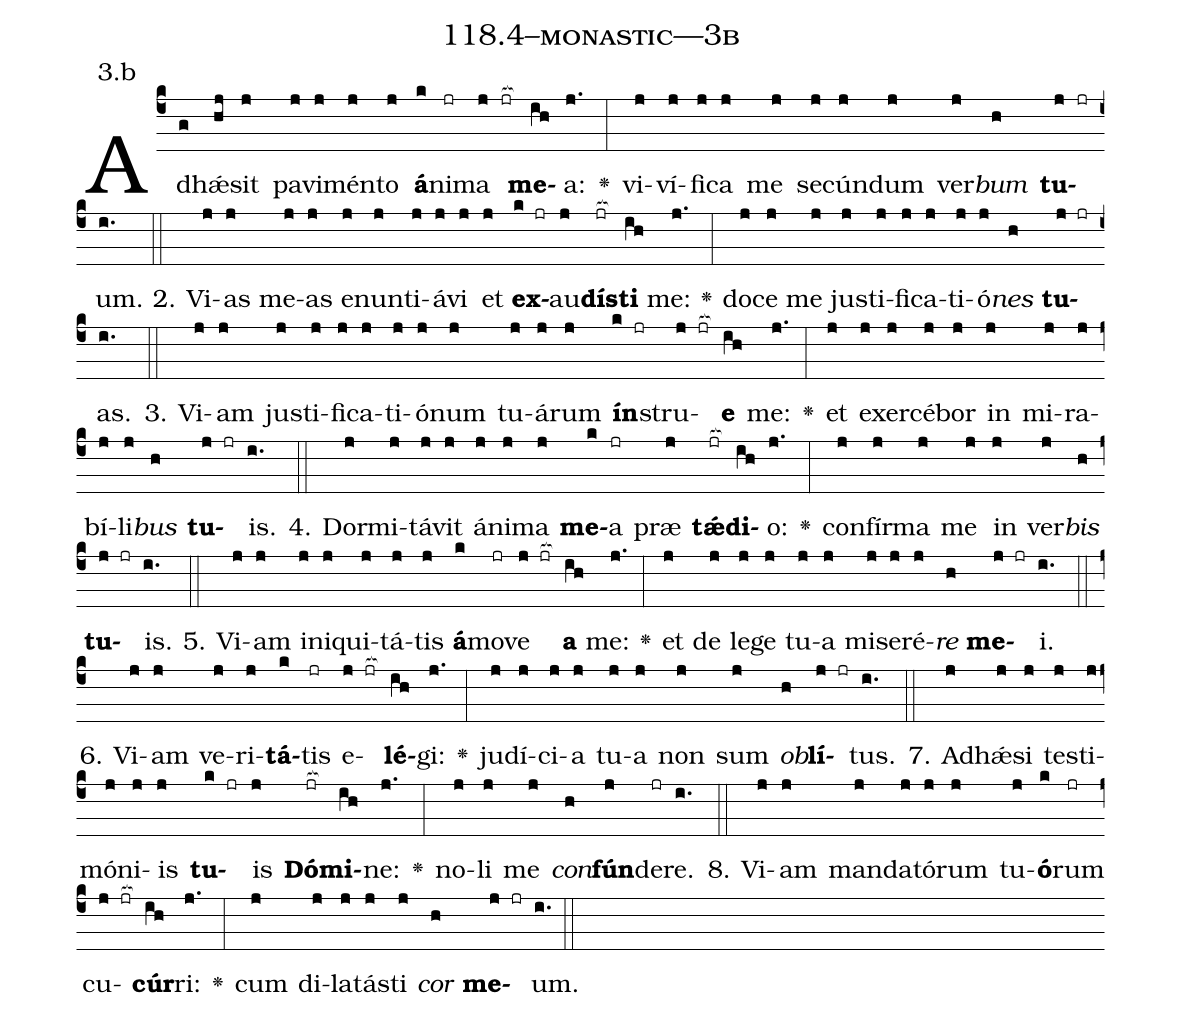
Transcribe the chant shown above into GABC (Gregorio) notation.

name: 118.4--monastic---3b;
annotation: 3.b;
%%
(c4)Ad(g)hǽ(hj)sit(j) pa(j)vi(j)mén(j)to(j) <b>á</b>(k)ni(jr)ma(j jr[ocb:1{]) <b>me</b>(ih[ocb:0}])a:(j.) <v>\greheightstar</v>(:) vi(j)ví(j)fi(j)ca(j) me(j) se(j)cún(j)dum(j) ver(j)<i>bum</i>(h) <b>tu</b>(j jr)um.(i.) (::)
2. Vi(j)as(j) me(j)as(j) e(j)nun(j)ti(j)á(j)vi(j) et(j) <b>ex</b>(k jr)au(j)<b>dís</b>(jr[ocb:1{])<b>ti</b>(ih[ocb:0}]) me:(j.) <v>\greheightstar</v>(:) do(j)ce(j) me(j) jus(j)ti(j)fi(j)ca(j)ti(j)ó(j)<i>nes</i>(h) <b>tu</b>(j jr)as.(i.) (::)
3. Vi(j)am(j) jus(j)ti(j)fi(j)ca(j)ti(j)ó(j)num(j) tu(j)á(j)rum(j) <b>ín</b>(k jr)stru(j jr[ocb:1{])<b>e</b>(ih[ocb:0}]) me:(j.) <v>\greheightstar</v>(:) et(j) ex(j)er(j)cé(j)bor(j) in(j) mi(j)ra(j)bí(j)li(j)<i>bus</i>(h) <b>tu</b>(j jr)is.(i.) (::)
4. Dor(j)mi(j)tá(j)vit(j) á(j)ni(j)ma(j) <b>me</b>(k)a(jr) præ(j) <b>tǽ</b>(jr[ocb:1{])<b>di</b>(ih[ocb:0}])o:(j.) <v>\greheightstar</v>(:) con(j)fír(j)ma(j) me(j) in(j) ver(j)<i>bis</i>(h) <b>tu</b>(j jr)is.(i.) (::)
5. Vi(j)am(j) in(j)i(j)qui(j)tá(j)tis(j) <b>á</b>(k)mo(jr)ve(j jr[ocb:1{]) <b>a</b>(ih[ocb:0}]) me:(j.) <v>\greheightstar</v>(:) et(j) de(j) le(j)ge(j) tu(j)a(j) mi(j)se(j)ré(j)<i>re</i>(h) <b>me</b>(j jr)i.(i.) (::)
6. Vi(j)am(j) ve(j)ri(j)<b>tá</b>(k)tis(jr) e(j jr[ocb:1{])<b>lé</b>(ih[ocb:0}])gi:(j.) <v>\greheightstar</v>(:) ju(j)dí(j)ci(j)a(j) tu(j)a(j) non(j) sum(j) <i>ob</i>(h)<b>lí</b>(j jr)tus.(i.) (::)
7. Ad(j)hǽ(j)si(j) tes(j)ti(j)mó(j)ni(j)is(j) <b>tu</b>(k jr)is(j) <b>Dó</b>(jr[ocb:1{])<b>mi</b>(ih[ocb:0}])ne:(j.) <v>\greheightstar</v>(:) no(j)li(j) me(j) <i>con</i>(h)<b>fún</b>(j)de(jr)re.(i.) (::)
8. Vi(j)am(j) man(j)da(j)tó(j)rum(j) tu(j)<b>ó</b>(k)rum(jr) cu(j jr[ocb:1{])<b>cúr</b>(ih[ocb:0}])ri:(j.) <v>\greheightstar</v>(:) cum(j) di(j)la(j)tás(j)ti(j) <i>cor</i>(h) <b>me</b>(j jr)um.(i.) (::)
